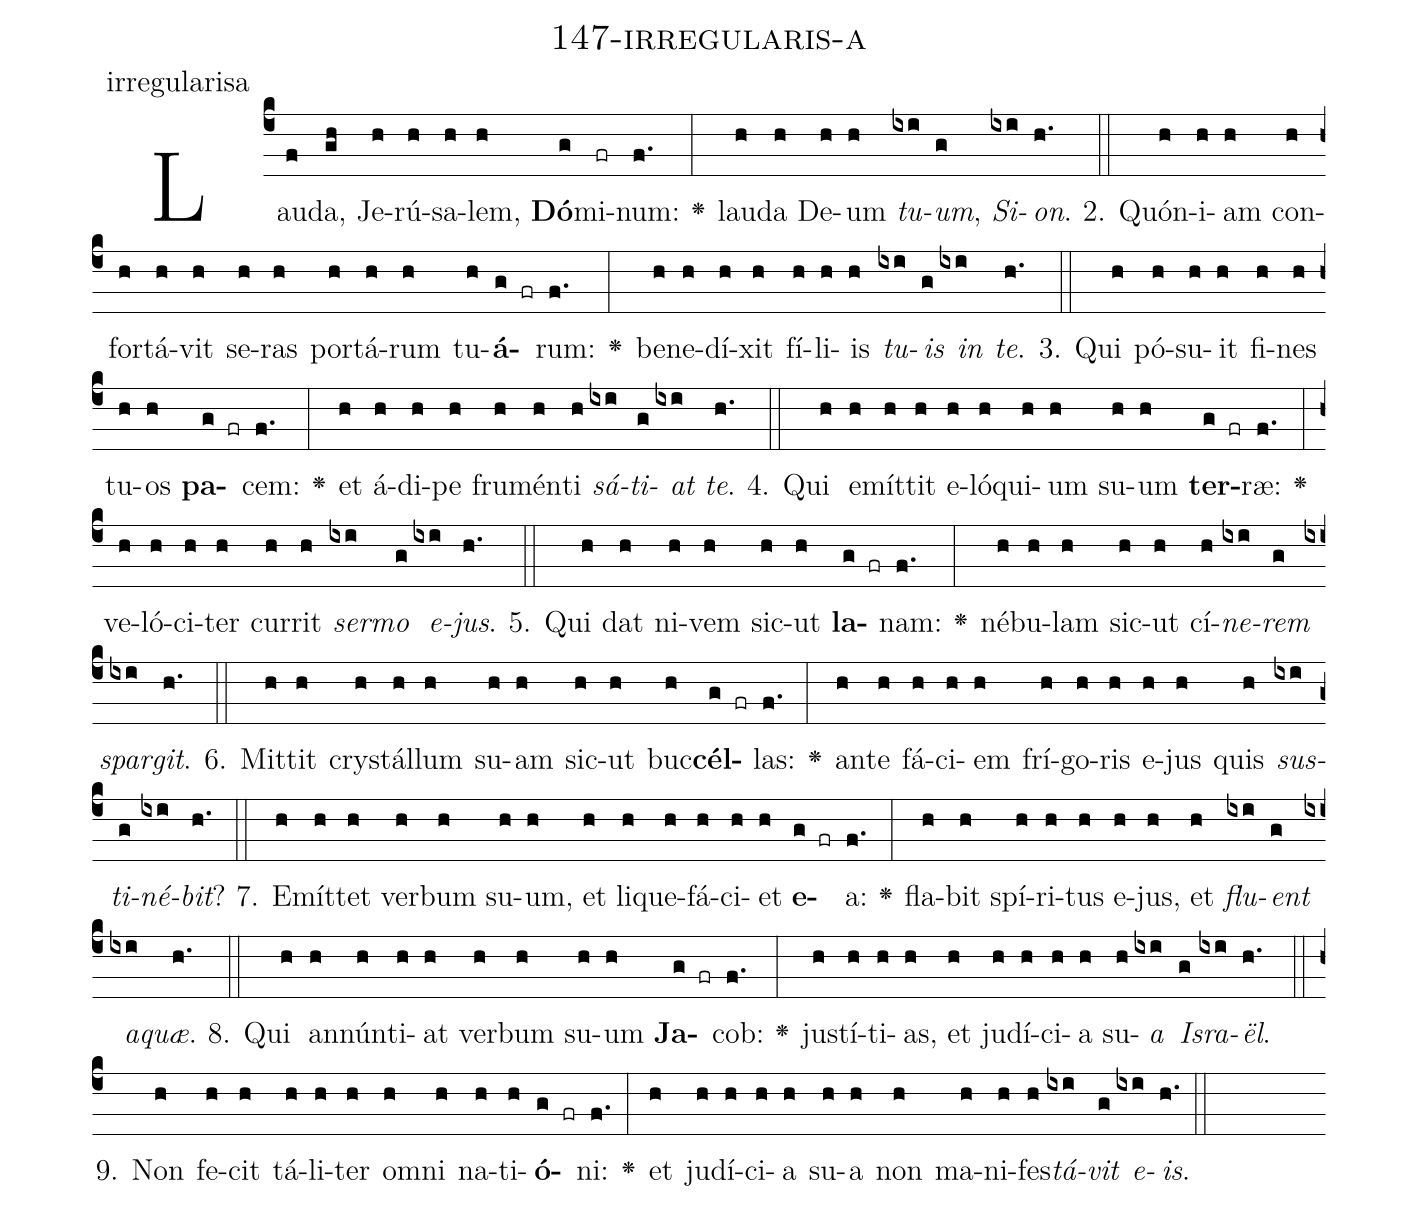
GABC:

name: 147-irregularis-a;
annotation: irregularisa;
%%
(c4)Lau(f)da,(gh) Je(h)rú(h)sa(h)lem,(h) <b>Dó</b>(g)mi(fr)num:(f.) <v>\greheightstar</v>(:) lau(h)da(h) De(h)um(h) <i>tu</i>(ixi)<i>um</i>,(g) <i>Si</i>(ixi)<i>on</i>.(h.) (::)
2. Quón(h)i(h)am(h) con(h)for(h)tá(h)vit(h) se(h)ras(h) por(h)tá(h)rum(h) tu(h)<b>á</b>(g fr)rum:(f.) <v>\greheightstar</v>(:) be(h)ne(h)dí(h)xit(h) fí(h)li(h)is(h) <i>tu</i>(ixi)<i>is</i>(g) <i>in</i>(ixi) <i>te</i>.(h.) (::)
3. Qui(h) pó(h)su(h)it(h) fi(h)nes(h) tu(h)os(h) <b>pa</b>(g fr)cem:(f.) <v>\greheightstar</v>(:) et(h) á(h)di(h)pe(h) fru(h)mén(h)ti(h) <i>sá</i>(ixi)<i>ti</i>(g)<i>at</i>(ixi) <i>te</i>.(h.) (::)
4. Qui(h) e(h)mít(h)tit(h) e(h)ló(h)qui(h)um(h) su(h)um(h) <b>ter</b>(g fr)ræ:(f.) <v>\greheightstar</v>(:) ve(h)ló(h)ci(h)ter(h) cur(h)rit(h) <i>ser</i>(ixi)<i>mo</i>(g) <i>e</i>(ixi)<i>jus</i>.(h.) (::)
5. Qui(h) dat(h) ni(h)vem(h) sic(h)ut(h) <b>la</b>(g fr)nam:(f.) <v>\greheightstar</v>(:) né(h)bu(h)lam(h) sic(h)ut(h) cí(h)<i>ne</i>(ixi)<i>rem</i>(g) <i>spar</i>(ixi)<i>git</i>.(h.) (::)
6. Mit(h)tit(h) crys(h)tál(h)lum(h) su(h)am(h) sic(h)ut(h) buc(h)<b>cél</b>(g fr)las:(f.) <v>\greheightstar</v>(:) an(h)te(h) fá(h)ci(h)em(h) frí(h)go(h)ris(h) e(h)jus(h) quis(h) <i>sus</i>(ixi)<i>ti</i>(g)<i>né</i>(ixi)<i>bit</i>?(h.) (::)
7. E(h)mít(h)tet(h) ver(h)bum(h) su(h)um,(h) et(h) li(h)que(h)fá(h)ci(h)et(h) <b>e</b>(g fr)a:(f.) <v>\greheightstar</v>(:) fla(h)bit(h) spí(h)ri(h)tus(h) e(h)jus,(h) et(h) <i>flu</i>(ixi)<i>ent</i>(g) <i>a</i>(ixi)<i>quæ</i>.(h.) (::)
8. Qui(h) an(h)nún(h)ti(h)at(h) ver(h)bum(h) su(h)um(h) <b>Ja</b>(g fr)cob:(f.) <v>\greheightstar</v>(:) jus(h)tí(h)ti(h)as,(h) et(h) ju(h)dí(h)ci(h)a(h) su(h)<i>a</i>(ixi) <i>Is</i>(g)<i>ra</i>(ixi)<i>ël</i>.(h.) (::)
9. Non(h) fe(h)cit(h) tá(h)li(h)ter(h) om(h)ni(h) na(h)ti(h)<b>ó</b>(g fr)ni:(f.) <v>\greheightstar</v>(:) et(h) ju(h)dí(h)ci(h)a(h) su(h)a(h) non(h) ma(h)ni(h)fes(h)<i>tá</i>(ixi)<i>vit</i>(g) <i>e</i>(ixi)<i>is</i>.(h.) (::)
